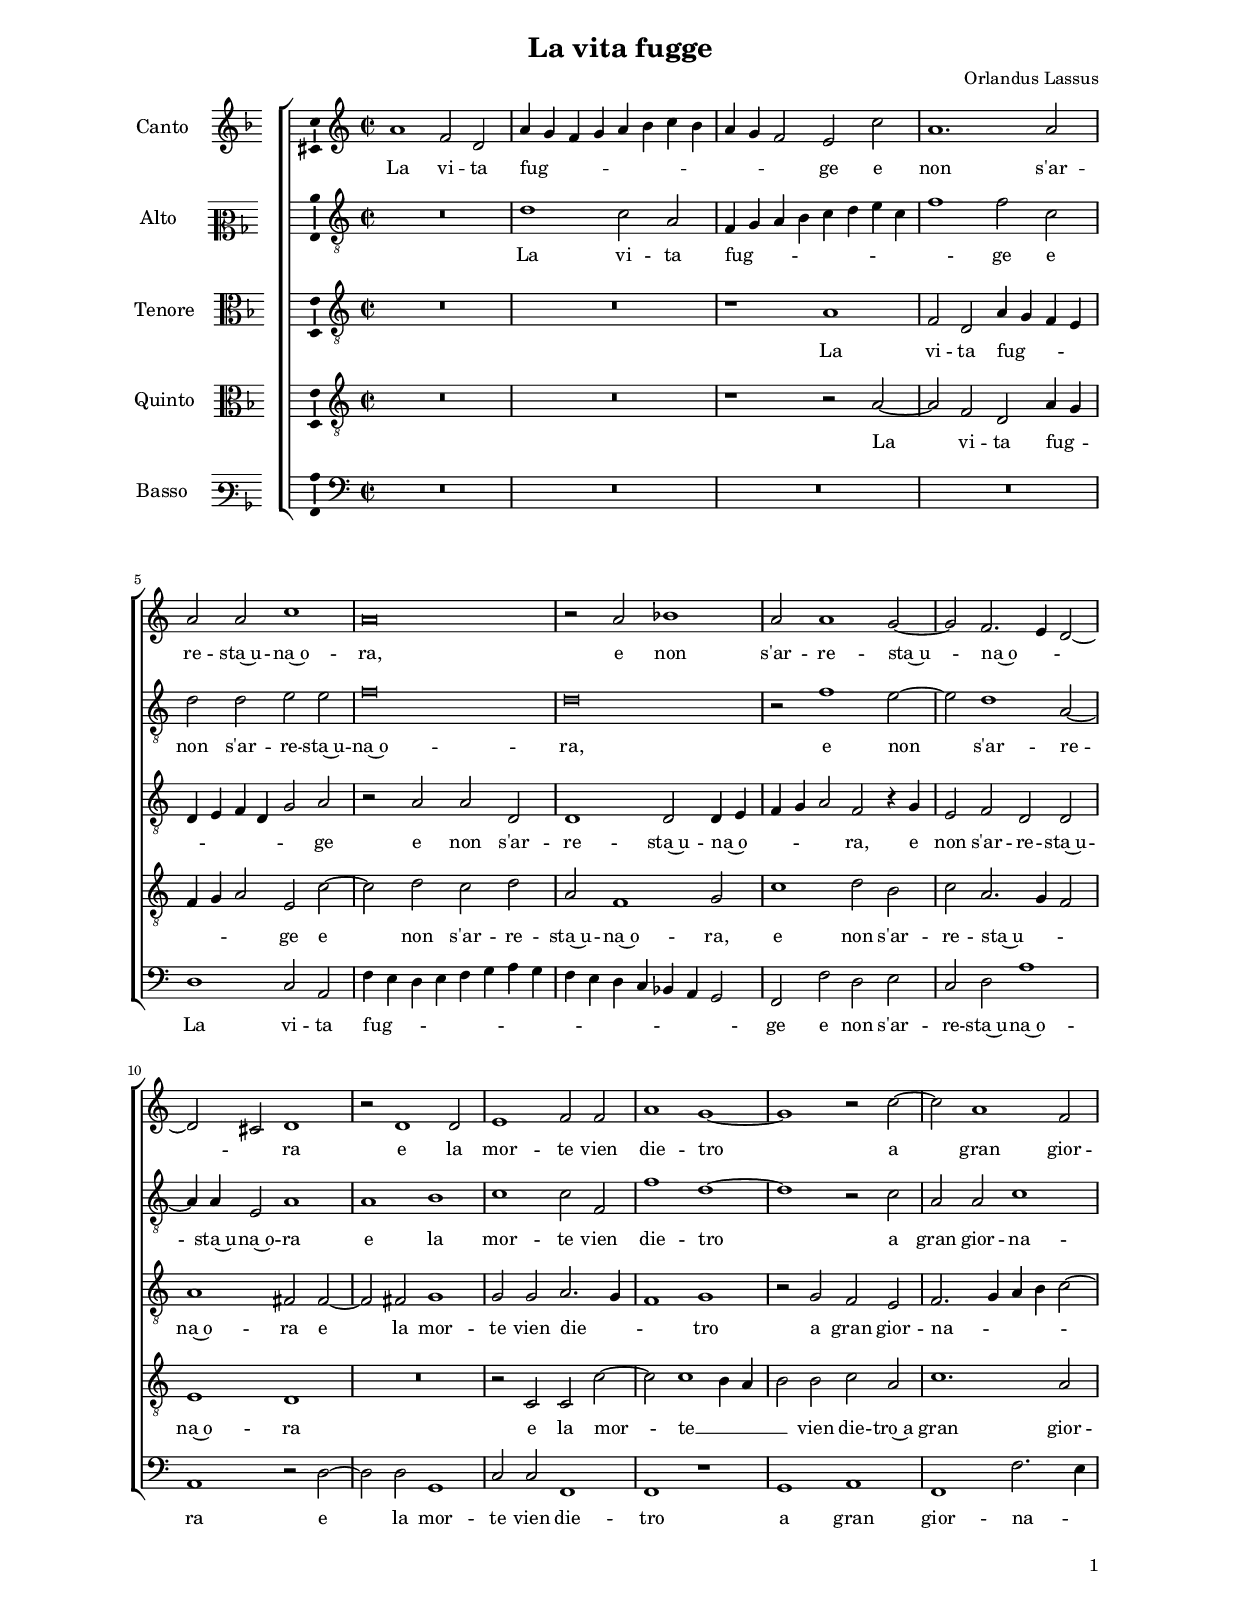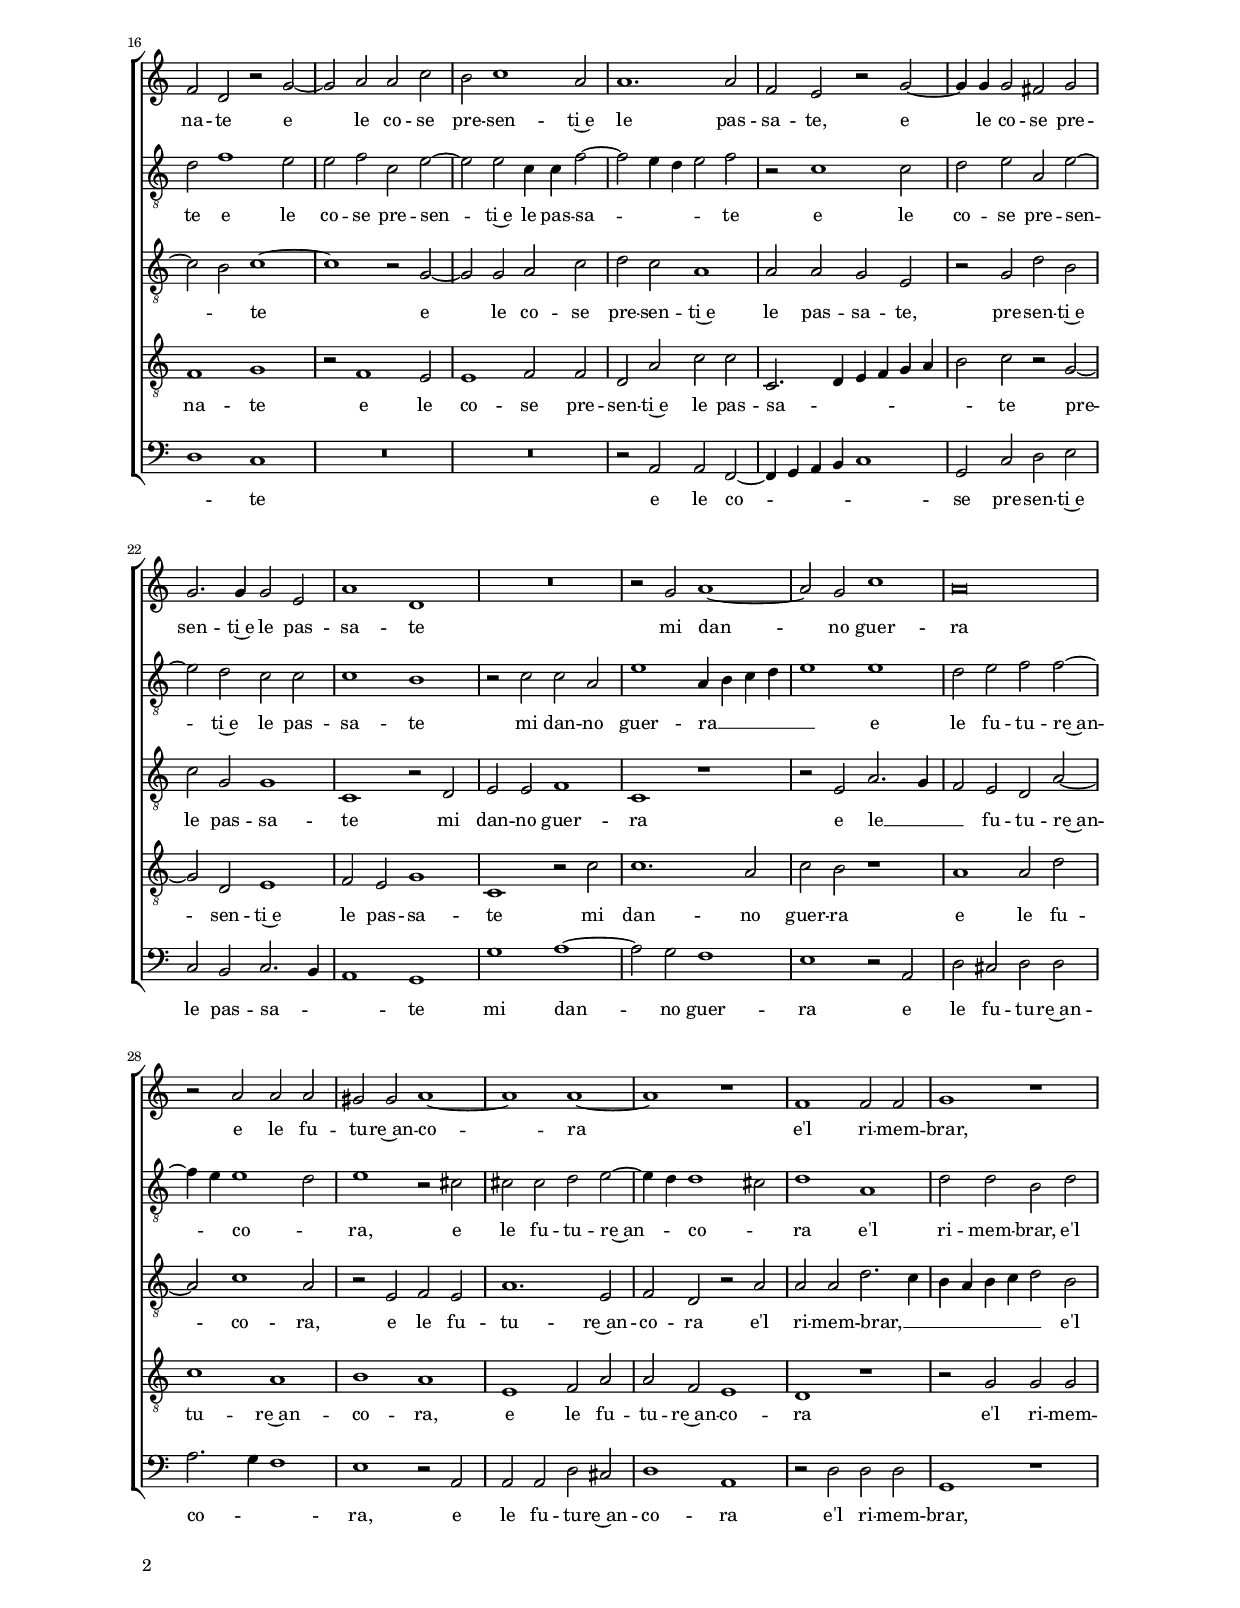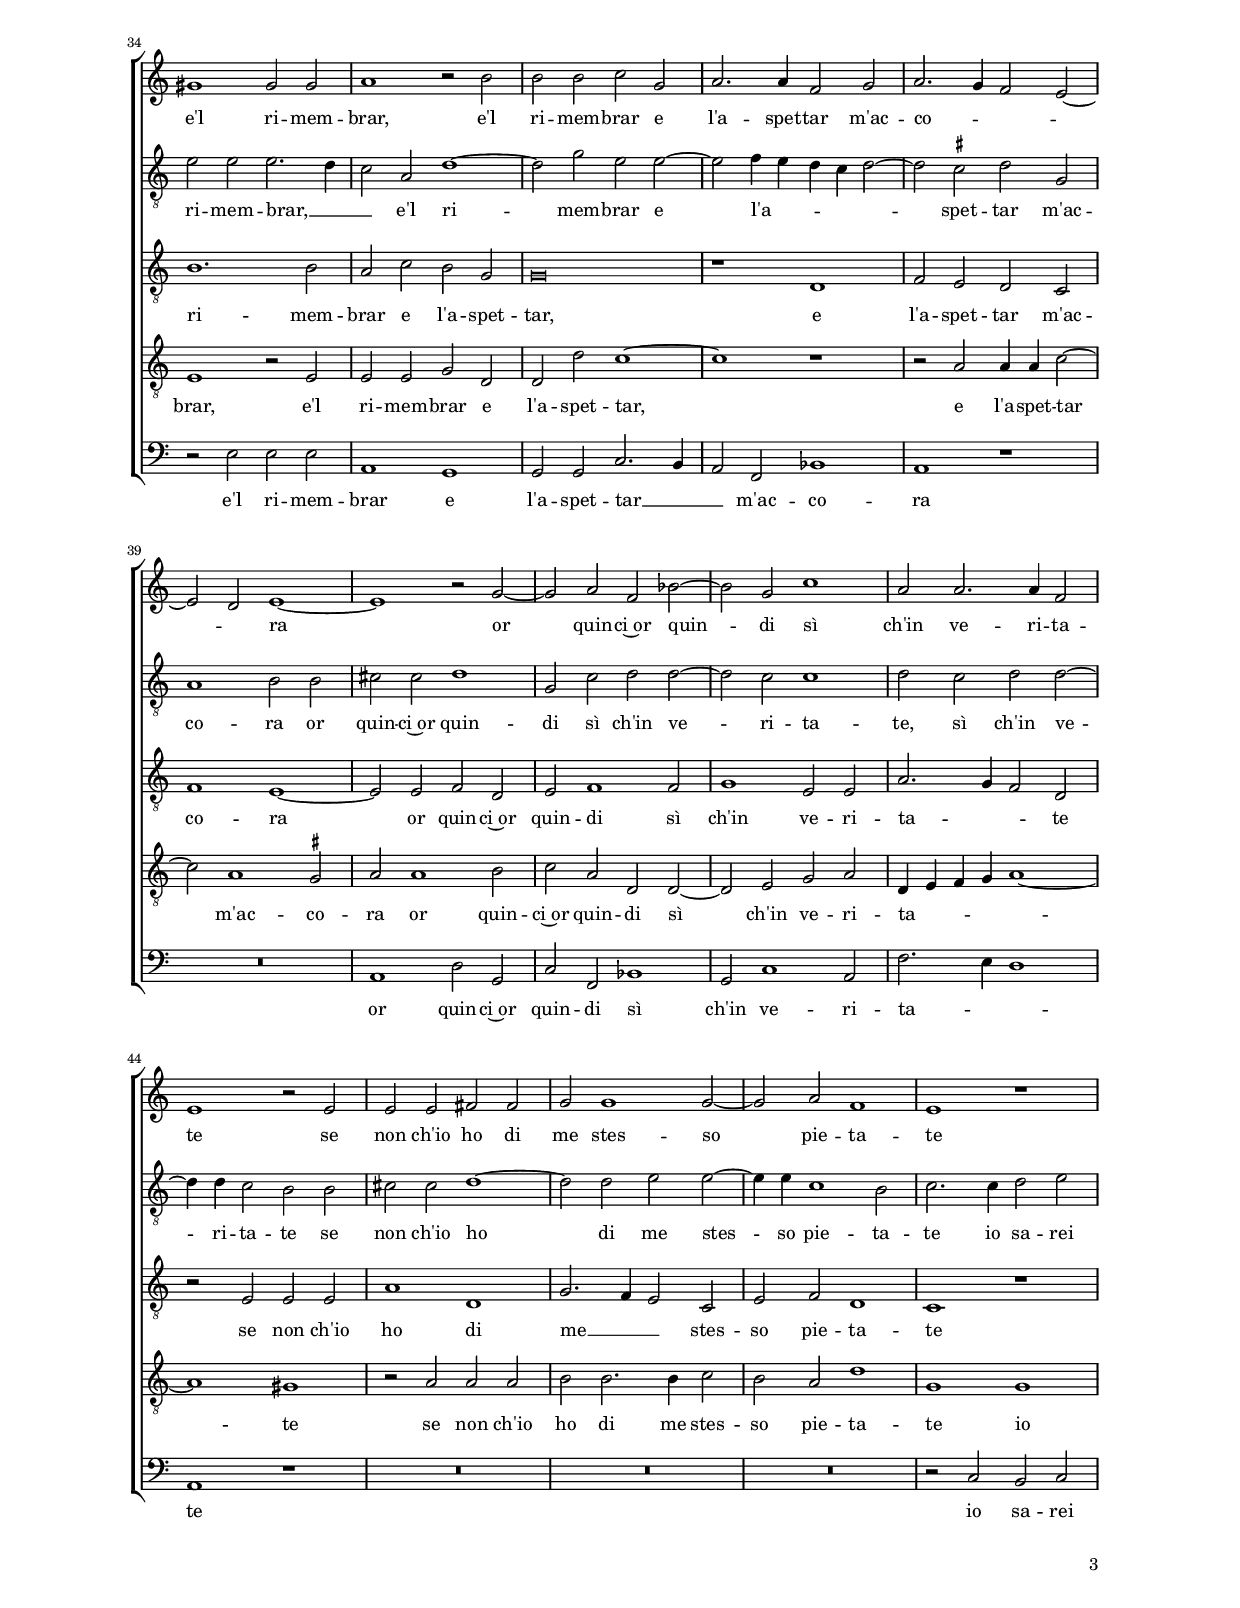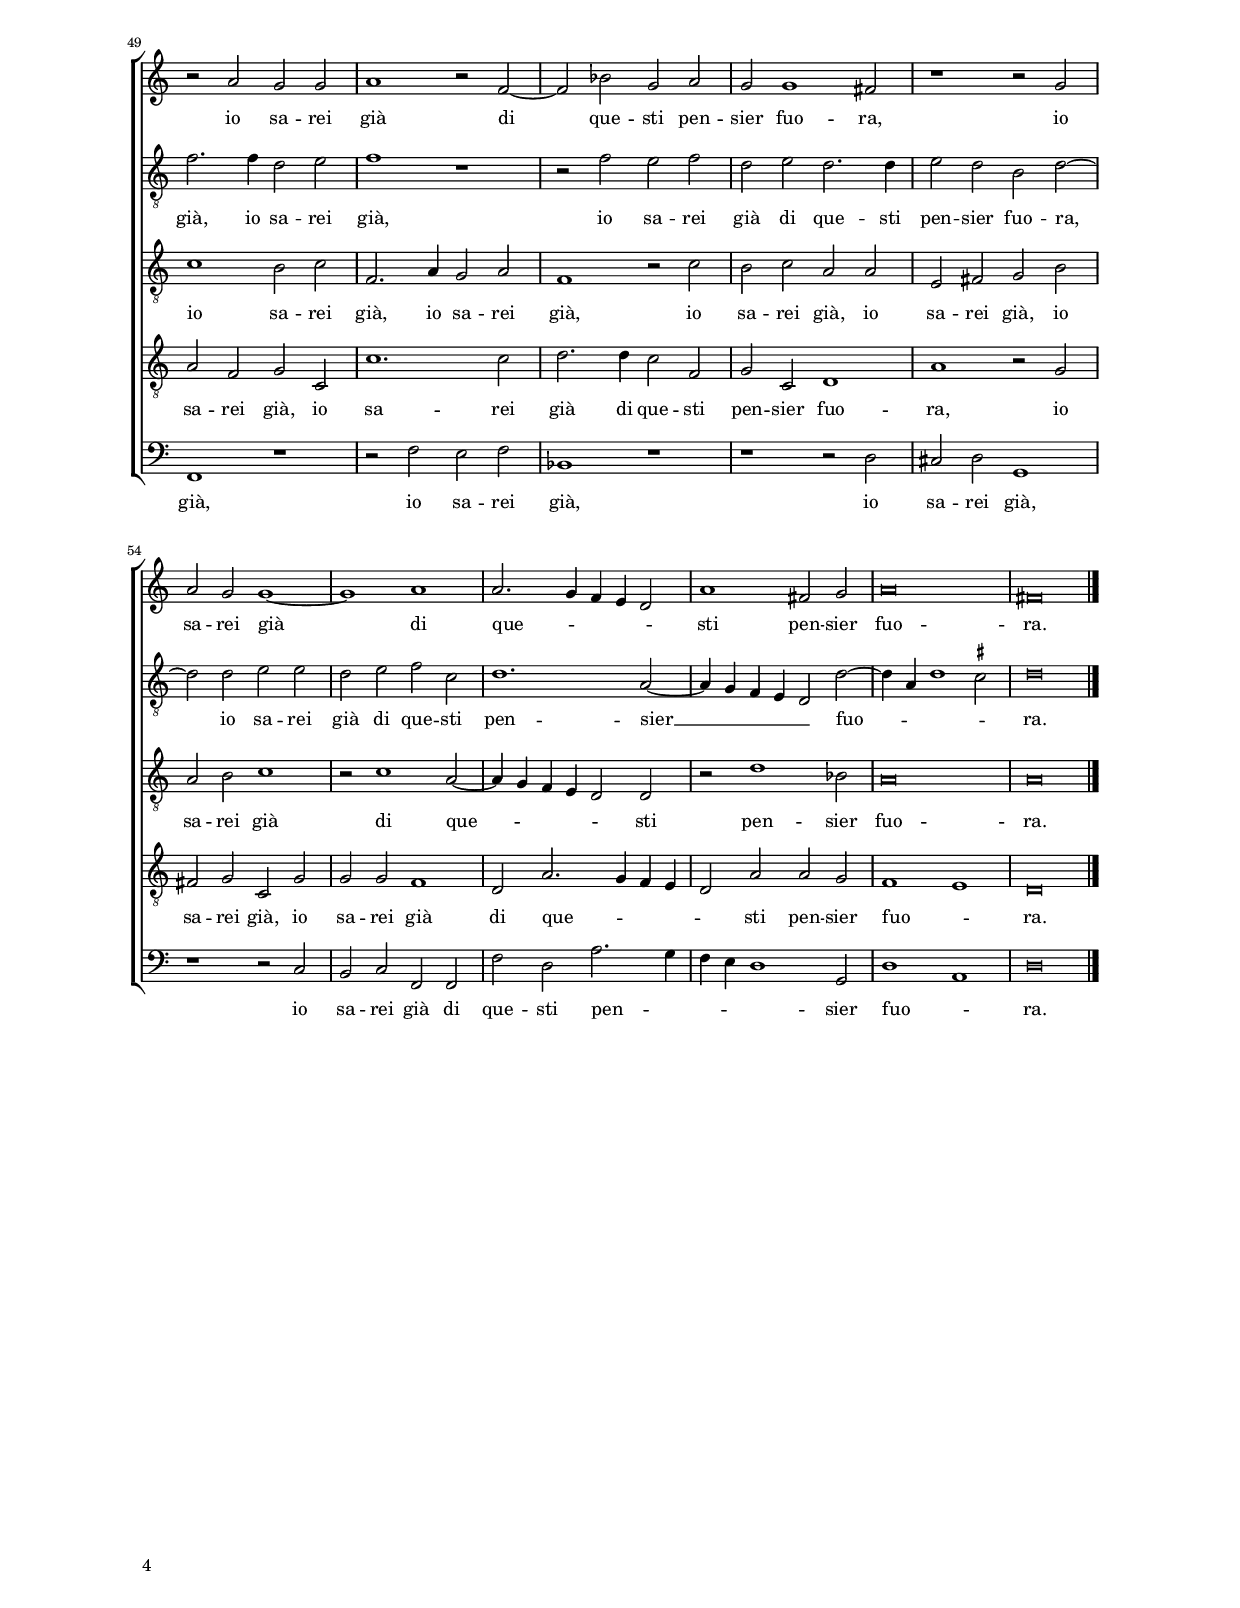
\header
{
  title="La vita fugge"
  composer="Orlandus Lassus"
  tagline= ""
}

\version "2.24.1"
\language deutsch
#(set-global-staff-size 15)
% #(set-default-paper-size "letter")
#(ly:set-option 'point-and-click #f)


\paper
	{
	top-margin = 1.8 \cm
	bottom-margin = 1.8 \cm
	left-margin = 2.4 \cm
	right-margin = 2.4 \cm
	ragged-bottom = ##f
	ragged-last-bottom = ##t
	print-page-number = ##f
	system-system-spacing = #'((basic-distance . 16) (minimum-distance . 14) (padding . 5) (strechability . 150))
	oddFooterMarkup=\markup   \fill-line { "" \fromproperty #'page:page-number-string }
	evenFooterMarkup=\markup  \fill-line { \fromproperty #'page:page-number-string "" }
	last-bottom-spacing = #'((basic-distance . 12) (minimum-distance . 7) (padding . 4))
	page-count = 4
	system-count = 11
%	systems-per-page = 3
%	min-systems-per-page = 3
	markup-system-spacing.basic-distance = #12
	}

	
global = {
	\key f \major
	\time 2/2 \set Score.measureLength = #(ly:make-moment 2/1)
	\skip 1*2*59 \bar "|."
	}

	ficta = { \once \set suggestAccidentals = ##t }

	forget = #(define-music-function (music) (ly:music?) #{
		\accidentalStyle forget
		$music
		\accidentalStyle default
		#})


incipitcantus = \markup { \score {
	{
	\set Staff.instrumentName = \markup { \fontsize #1 "Canto" }
	\key f \major
	\clef violin
	s4 \bar ""
	}
	\layout  {
	raggedright = ##t
	indent = 1.6 \cm
	line-width = 2.4\cm
	\context { \Staff \remove Time_signature_engraver }
	\override Staff.Clef.Y-extent = #'(0 . 0)
	}} \hspace #1 }

      
incipitaltus = \markup { \score {
	{
	\set Staff.instrumentName = \markup { \fontsize #1 "Alto" }
	\key f \major
	\clef mezzosoprano
	s4 \bar ""
	}
	\layout  {
	raggedright = ##t
	indent = 1.6 \cm
	line-width = 2.4\cm
	\context { \Staff \remove Time_signature_engraver }
	\override Staff.Clef.Y-extent = #'(0 . 0)
	}} \hspace #1 }


incipittenor = \markup { \score {
	{
	\set Staff.instrumentName = \markup { \fontsize #1 "Tenore" }
	\key f \major
	\clef alto
	s4 \bar ""
	}
	\layout  {
	raggedright = ##t
	indent = 1.6 \cm
	line-width = 2.4\cm
	\context { \Staff \remove Time_signature_engraver }
	\override Staff.Clef.Y-extent = #'(0 . 0)
	}} \hspace #1 }
      
      
incipitquintus = \markup { \score {
	{
	\set Staff.instrumentName = \markup { \fontsize #1 "Quinto" }
	\key f \major
	\clef alto
	s4 \bar ""
	}
	\layout  {
	raggedright = ##t
	indent = 1.6 \cm
	line-width = 2.4\cm
	\context { \Staff \remove Time_signature_engraver }
	\override Staff.Clef.Y-extent = #'(0 . 0)
	}} \hspace #1 }
      
      
incipitbassus = \markup { \score {
	{
	\set Staff.instrumentName = \markup { \fontsize #1 "Basso" }
	\key f \major
	\clef varbaritone
	s4 \bar ""
	}
	\layout  {
	raggedright = ##t
	indent = 1.6 \cm
	line-width = 2.4\cm
	\context { \Staff \remove Time_signature_engraver }
	\override Staff.Clef.Y-extent = #'(0 . 0)
	}} \hspace #1 }


cantus =  \relative c''
	{
	d1 b2 g
	d'4 c b c d e f e
	d4 c b2 a f'
	d1. d2
%5
	d2 d f1 |
	d\breve
	r2 d es1
	d2 d1 c2~
	c2 b2. a4 g2~
%10
	g2 fis g1 |
	r2 g1 g2
	a1 b2 b
	d1 c~
	c1 r2 f~
%15
	f2 d1 b2 |
	b2 g r2 c~
	c2 d d f
	e2 f1 d2
	d1. d2
%20
	b2 a r c~ |
	c4 c c2 h c
	c2. c4 c2 a
	d1 g,
	R\breve
%25
	r2 c d1~ |
	d2 c f1
	d\breve
	r2 d d d
	cis2 cis d1~
%30
	d1 d~ |
	d1 r
	b1 b2 b
	c1 r
	cis1 cis2 cis
%35
	d1 r2 e |
	e2 e f c
	d2. d4 b2 c
	d2. c4 b2 a~
	a2 g a1~
%40
	a1 r2 c~ |
	c2 d b es~
	es2 c f1
	d2 d2. d4 b2
	a1 r2 a
%45
	a2 a h h |
	c2 c1 c2~
	c2 d b1
	a1 r
	r2 d c c
%50
	d1 r2 b~ |
	b2 es c d
	c2 c1 h2
	r1 r2 c
	d2 c c1~
%55
	c1 d |
	d2. c4 b a g2
	d'1 h2 c
	d\breve
	h\breve |
	}


altus =  \relative c'
	{
	R\breve
	g'1 f2 d
	b4 c d e f g a f
	b1 b2 f
%5
	g2 g a a |
	b\breve
	g\breve
	r2 b1 a2~
	a2 g1 d2~
%10
	d4 d a2 d1 |
	d1 e
	f1 f2 b,
	b'1 g~
	g1 r2 f
%15
	d2 d f1 |
	g2 b1 a2
	a2 b f a~
	a2 a f4 f b2~
	b2 a4 g a2 b
%20
	r2 f1 f2 |
	g2 a d, a'~
	a2 g f f
	f1 e
	r2 f f d
%25
	a'1 d,4 e f g |
	a1 a
	g2 a b b~
	b4 a a1 g2
	a1 r2 fis
%30
	fis2 fis g a~ |
	a4 g g1 fis2
	g1 d
	g2 g e g
	a2 a a2. g4
%35
	f2 d g1~ |
	g2 c a a~
	a2 b4 a g f g2~
	g2 \ficta fis g c,
	d1 e2 e
%40
	fis2 fis g1 |
	c,2 f g g~
	g2 f f1
	g2 f g g~
	g4 g f2 e e
%45
	fis2 fis g1~ |
	g2 g a a~
	a4 a f1 e2
	f2. f4 g2 a
	b2. b4 g2 a
%50
	b1 r |
	r2 b a b
	g2 a g2. g4
	a2 g e g~
	g2 g a a
%55
	g2 a b f |
	g1. d2~
	d4 c b a g2 g'~
	g4 d g1 \ficta fis2
	g\breve |
	}


tenor =  \relative c'
	{
	R\breve
	R\breve
	r1 d
	b2 g d'4 c b a
%5
	g4 a b g c2 d |
	r2 d d g,
	g1 g2 g4 a
	b4 c d2 b r4 c
	a2 b g g
%10
	d'1 h2 h~ |
	h2 h c1
	c2 c d2. c4
	b1 c
	r2 c b a
%15
	b2. c4 d e f2~ |
	f2 e f1~
	f1 r2 c~
	c2 c d f
	g2 f d1
%20
	d2 d c a |
	r2 c g' e
	f2 c c1
	f,1 r2 g
	a2 a b1
%25
	f1 r |
	r2 a d2. c4
	b2 a g d'~
	d2 f1 d2
	r2 a b a
%30
	d1. a2 |
	b2 g r d'
	d2 d g2. f4
	e4 d e f g2 e
	e1. e2
%35
	d2 f e c |
	c\breve
	r1 g
	b2 a g f
	b1 a~
%40
	a2 a b g |
	a2 b1 b2
	c1 a2 a
	d2. c4 b2 g
	r2 a a a
%45
	d1 g, |
	c2. b4 a2 f
	a2 b g1
	f1 r
	f'1 e2 f
%50
	b,2. d4 c2 d |
	b1 r2 f'
	e2 f d d
	a2 h c e
	d2 e f1
%55
	r2 f1 d2~ |
	d4 c b a g2 g
	r2 g'1 es2
	d\breve
	d\breve |
	}


quintus  =  \relative c'
	{
	R\breve
	R\breve
	r1 r2 d~
	d2 b g d'4 c
%5
	b4 c d2 a f'~ |
	f2 g f g
	d2 b1 c2
	f1 g2 e
	f2 d2. c4 b2
%10
	a1 g |
	R\breve
	r2 f f f'~
	f2 f1 e4 d
	e2 e f d
%15
	f1. d2 |
	b1 c
	r2 b1 a2
	a1 b2 b
	g2 d' f f
%20
	f,2. g4 a b c d |
	e2 f r c~
	c2 g a1
	b2 a c1
	f,1 r2 f'
%25
	f1. d2 |
	f2 e r1
	d1 d2 g
	f1 d
	e1 d
%30
	a1 b2 d |
	d2 b a1
	g1 r
	r2 c c c
	a1 r2 a
%35
	a2 a c g |
	g2 g' f1~
	f1 r
	r2 d d4 d f2~
	f2 d1 \ficta cis2
%40
	d2 d1 e2 |
	f2 d g, g~
	g2 a c d
	g,4 a b c d1~
	d1 cis
%45
	r2 d d d |
	e2 e2. e4 f2
	e2 d g1
	c,1 c
	d2 b c f,
%50
	f'1. f2 |
	g2. g4 f2 b,
	c2 f, g1
	d'1 r2 c
	h2 c f, c'
%55
	c2 c b1 |
	g2 d'2. c4 b a
	g2 d' d c
	b1 a
	g\breve |
	}


bassus  =  \relative c
	{
	R\breve
	R\breve
	R\breve
	R\breve
%5
	g'1 f2 d |
	b'4 a g a b c d c
	b4 a g f es d c2
	b2 b' g a
	f2 g d'1
%10
	d,1 r2 g~ |
	g2 g c,1
	f2 f b,1
	b1 r
	c1 d
%15
	b1 b'2. a4 |
	g1 f
	R\breve
	R\breve
	r2 d d b~
%20
	b4 c d e f1 |
	c2 f g a
	f2 e f2. e4
	d1 c
	c'1 d~
%25
	d2 c b1 |
	a1 r2 d,
	g2 fis g g
	d'2. c4 b1
	a1 r2 d,
%30
	d2 d g fis |
	g1 d
	r2 g g g
	c,1 r
	r2 a' a a
%35
	d,1 c |
	c2 c f2. e4
	d2 b es1
	d1 r
	R\breve
%40
	d1 g2 c, |
	f2 b, es1
	c2 f1 d2
	b'2. a4 g1
	d1 r
%45
	R\breve |
	R\breve
	R\breve
	r2 f e f
	b,1 r
%50
	r2 b' a b |
	es,1 r
	r1 r2 g
	fis2 g c,1
	r1 r2 f
%55
	e2 f b, b |
	b'2 g d'2. c4
	b4 a g1 c,2
	g'1 d
	g\breve |
	}


lyricscantus = \lyricmode {
	La vi -- ta fug -- _ _ _ _ _ _ _ _ _ _ ge e non s'ar -- re -- sta~u -- na~o -- ra,
	e non s'ar -- re -- sta~u -- na~o -- _ _ _ ra
	e la mor -- te vien die -- tro a gran gior -- na -- te
	e le co -- se pre -- sen -- ti~e le pas -- sa -- te,
	e le co -- se pre -- sen -- ti~e le pas -- sa -- te
	mi dan -- no guer -- ra e le fu -- tu -- re~an -- co -- ra
	e'l ri -- mem -- brar,
	e'l ri -- mem -- brar,
	e'l ri -- mem -- brar e l'a -- spet -- tar m'ac -- co -- _ _ _ _ ra
	or quin -- ci~or quin -- di sì ch'in ve -- ri -- ta -- te
	se non ch'io ho di me stes -- so pie -- ta -- te
	io sa -- rei già di que -- sti pen -- sier fuo -- ra,
	io sa -- rei già di que -- _ _ _ _ sti pen -- sier fuo -- ra.
	}


lyricsaltus = \lyricmode {
	La vi -- ta fug -- _ _ _ _ _ _ _ _ ge e non s'ar -- re -- sta~u -- na~o -- ra,
	e non s'ar -- re -- sta~u -- na~o -- ra
	e la mor -- te vien die -- tro a gran gior -- na -- te
	e le co -- se pre -- sen -- ti~e le pas -- sa -- _ _ _ te
	e le co -- se pre -- sen -- ti~e le pas -- sa -- te
	mi dan -- no guer -- ra __ _ _ _ _ e le fu -- tu -- re~an -- _ co -- _ ra,
	e le fu -- tu -- re~an -- _ co -- _ ra
	e'l ri -- mem -- brar,
	e'l ri -- mem -- brar, __ _ _
	e'l ri -- mem -- brar e l'a -- _ _ _ _ spet -- tar m'ac -- co -- ra
	or quin -- ci~or quin -- di sì ch'in ve -- ri -- ta -- te,
	sì ch'in ve -- ri -- ta -- te
	se non ch'io ho di me stes -- so pie -- ta -- te
	io sa -- rei già,
	io sa -- rei già,
	io sa -- rei già di que -- sti pen -- sier fuo -- ra,
	io sa -- rei già di que -- sti pen -- sier __ _ _ _ _ fuo -- _ _ _ ra.
	}


lyricstenor = \lyricmode {
	La vi -- ta fug -- _ _ _ _ _ _ _ _ ge e non s'ar -- re -- sta~u -- na~o -- _ _ _ _ ra,
	e non s'ar -- re -- sta~u -- na~o -- ra
	e la mor -- te vien die -- _ _ tro a gran gior -- na -- _ _ _ _ _ te
	e le co -- se pre -- sen -- ti~e le pas -- sa -- te,
	pre -- sen -- ti~e le pas -- sa -- te
	mi dan -- no guer -- ra e le __ _ _ fu -- tu -- re~an -- co -- ra,
	e le fu -- tu -- re~an -- co -- ra
	e'l ri -- mem -- brar, __ _ _ _ _ _ _ 
	e'l ri -- mem -- brar e l'a -- spet -- tar,
	e l'a -- spet -- tar m'ac -- co -- ra
	or quin -- ci~or quin -- di sì ch'in ve -- ri -- ta -- _ _ te
	se non ch'io ho di me __ _ _ stes -- so pie -- ta -- te
	io sa -- rei già,
	io sa -- rei già,
	io sa -- rei già,
	io sa -- rei già,
	io sa -- rei già di que -- _ _ _ _ sti pen -- sier fuo -- ra.
	}


lyricsquintus = \lyricmode {
	La vi -- ta fug -- _ _ _ _ ge e non s'ar -- re -- sta~u -- na~o -- ra,
	e non s'ar -- re -- sta~u -- _ _ na~o -- ra
	e la mor -- te __ _ _ _ vien die -- tro~a gran gior -- na -- te
	e le co -- se pre -- sen -- ti~e le pas -- sa -- _ _ _ _ _ _ te
	pre -- sen -- ti~e le pas -- sa -- te
	mi dan -- no guer -- ra e le fu -- tu -- re~an -- co -- ra,
	e le fu -- tu -- re~an -- co -- ra
	e'l ri -- mem -- brar,
	e'l ri -- mem -- brar e l'a -- spet -- tar,
	e l'a -- spet -- tar m'ac -- co -- ra
	or quin -- ci~or quin -- di sì ch'in ve -- ri -- ta -- _ _ _ _ te
	se non ch'io ho di me stes -- so pie -- ta -- te
	io sa -- rei già,
	io sa -- rei già di que -- sti pen -- sier fuo -- ra,
	io sa -- rei già,
	io sa -- rei già di que -- _ _ _ _ sti pen -- sier fuo -- _ ra.
	}


lyricsbassus = \lyricmode {
	La vi -- ta fug -- _ _ _ _ _ _ _ _ _ _ _ _ _ _ ge e non s'ar -- re -- sta~u -- na~o -- ra
	e la mor -- te vien die -- tro a gran gior -- na -- _ _ te
	e le co -- _ _ _ _ se pre -- sen -- ti~e le pas -- sa -- _ _ te
	mi dan -- no guer -- ra e le fu -- tu -- re~an -- co -- _ _ ra,
	e le fu -- tu -- re~an -- co -- ra
	e'l ri -- mem -- brar,
	e'l ri -- mem -- brar e l'a -- spet -- tar __ _ _ m'ac -- co -- ra
	or quin -- ci~or quin -- di sì ch'in ve -- ri -- ta -- _ _ te
	io sa -- rei già,
	io sa -- rei già,
	io sa -- rei già,
	io sa -- rei già di que -- sti pen -- _ _ _ _ sier fuo -- _ ra.
	}


\score
{  
	\transpose f c {
	\new ChoirStaff \with { \override StaffGrouper.staff-staff-spacing.basic-distance = #12 }
	<<

	\new Staff << \global
	\new Voice="v1" {
		\set Staff.instrumentName=\incipitcantus
%		\set Staff.instrumentName= "S"
		\set Staff.midiInstrument = "reed organ"
		\clef violin
		\cantus }
	\new Lyrics \lyricsto "v1" {\lyricscantus }
	>>


	\new Staff << \global
	\new Voice="v2" {
		\set Staff.instrumentName=\incipitaltus
%		\set Staff.instrumentName= "A"
		\set Staff.midiInstrument = "reed organ"
		\clef "G_8" % violin
		\altus}
	\new Lyrics \lyricsto "v2" {\lyricsaltus }
	>>


	\new Staff << \global
	\new Voice="v3" {
		\set Staff.instrumentName=\incipittenor
%		\set Staff.instrumentName= "T"
		\set Staff.midiInstrument = "reed organ"
		\clef "G_8"
		\tenor }
	\new Lyrics \lyricsto "v3" {\lyricstenor }
	>>


	\new Staff << \global
	\new Voice="v5" {
		\set Staff.instrumentName=\incipitquintus
%		\set Staff.instrumentName= "Q"
		\set Staff.midiInstrument = "reed organ"
		\clef "G_8"
		\quintus}
	\new Lyrics \lyricsto "v5" {\lyricsquintus }
	>>


	\new Staff << \global
	\new Voice="v4" {
		\set Staff.instrumentName=\incipitbassus
%		\set Staff.instrumentName= "B"
		\set Staff.midiInstrument = "reed organ"
		\clef bass 
		\bassus }
	\new Lyrics \lyricsto "v4" {\lyricsbassus}
	>>

	>>
	} % transpose

	\layout
	{
	indent = 2.5\cm
	\context { \Lyrics \override VerticalAxisGroup.nonstaff-relatedstaff-spacing.padding = #1.4 }
%	\context { \Lyrics \override LyricText.font-size = #1 }
	\context { \Staff \override TimeSignature.break-visibility = #end-of-line-invisible }
	\context { \Staff \consists Ambitus_engraver }
	\context { \Score \override BarNumber.padding = #2 }
	\context { \Voice \override NoteHead.style = #'baroque }
	}

\midi
	{
	\tempo 2 = 90
	}

}


% EOF
